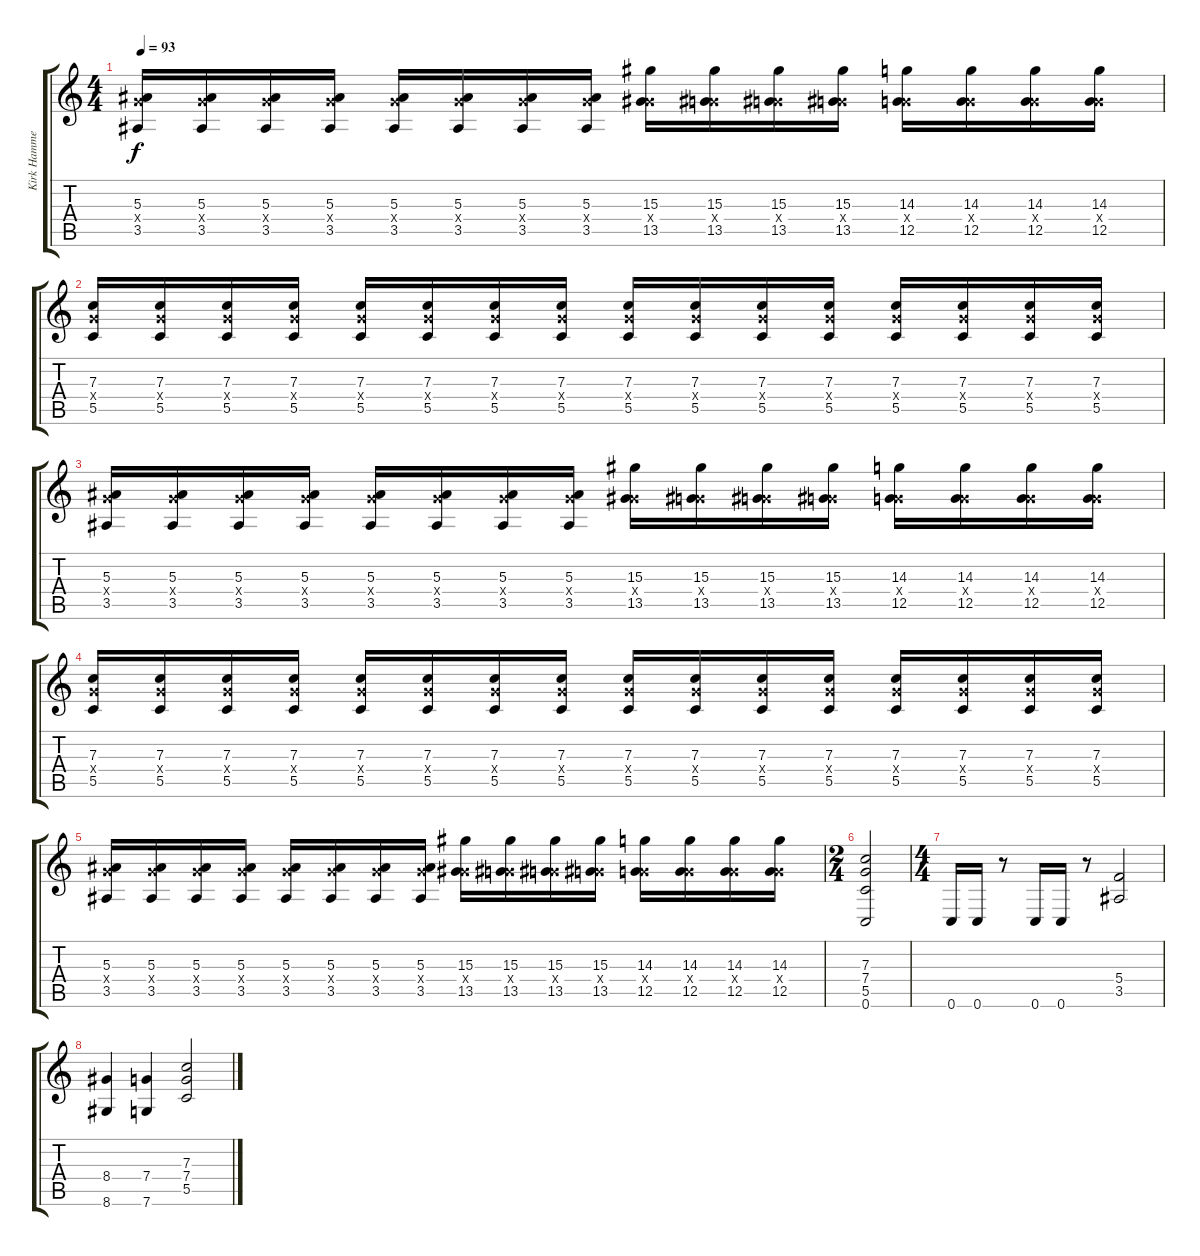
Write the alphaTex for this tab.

\track ("Kirk Hammett" "Kirk Hamme") {instrument distortionguitar}
\staff {score tabs}
\tuning (D4 A3 F3 C3 G2 C2) {hide}
\ts (4 4)
\tempo 93
\clef g2
\ks c
(5.3 7.4{x} 3.5).16{dy f} (5.3 7.4{x} 3.5).16 (5.3 7.4{x} 3.5).16 (5.3 7.4{x} 3.5).16 (5.3 7.4{x} 3.5).16 (5.3 7.4{x} 3.5).16 (5.3 7.4{x} 3.5).16 (5.3 7.4{x} 3.5).16 (15.3 7.4{x} 13.5).16 (15.3 7.4{x} 13.5).16 (15.3 7.4{x} 13.5).16 (15.3 7.4{x} 13.5).16 (14.3 7.4{x} 12.5).16 (14.3 7.4{x} 12.5).16 (14.3 7.4{x} 12.5).16 (14.3 7.4{x} 12.5).16 |
(7.3 7.4{x} 5.5).16 (7.3 7.4{x} 5.5).16 (7.3 7.4{x} 5.5).16 (7.3 7.4{x} 5.5).16 (7.3 7.4{x} 5.5).16 (7.3 7.4{x} 5.5).16 (7.3 7.4{x} 5.5).16 (7.3 7.4{x} 5.5).16 (7.3 7.4{x} 5.5).16 (7.3 7.4{x} 5.5).16 (7.3 7.4{x} 5.5).16 (7.3 7.4{x} 5.5).16 (7.3 7.4{x} 5.5).16 (7.3 7.4{x} 5.5).16 (7.3 7.4{x} 5.5).16 (7.3 7.4{x} 5.5).16 |
(5.3 7.4{x} 3.5).16 (5.3 7.4{x} 3.5).16 (5.3 7.4{x} 3.5).16 (5.3 7.4{x} 3.5).16 (5.3 7.4{x} 3.5).16 (5.3 7.4{x} 3.5).16 (5.3 7.4{x} 3.5).16 (5.3 7.4{x} 3.5).16 (15.3 7.4{x} 13.5).16 (15.3 7.4{x} 13.5).16 (15.3 7.4{x} 13.5).16 (15.3 7.4{x} 13.5).16 (14.3 7.4{x} 12.5).16 (14.3 7.4{x} 12.5).16 (14.3 7.4{x} 12.5).16 (14.3 7.4{x} 12.5).16 |
(7.3 7.4{x} 5.5).16 (7.3 7.4{x} 5.5).16 (7.3 7.4{x} 5.5).16 (7.3 7.4{x} 5.5).16 (7.3 7.4{x} 5.5).16 (7.3 7.4{x} 5.5).16 (7.3 7.4{x} 5.5).16 (7.3 7.4{x} 5.5).16 (7.3 7.4{x} 5.5).16 (7.3 7.4{x} 5.5).16 (7.3 7.4{x} 5.5).16 (7.3 7.4{x} 5.5).16 (7.3 7.4{x} 5.5).16 (7.3 7.4{x} 5.5).16 (7.3 7.4{x} 5.5).16 (7.3 7.4{x} 5.5).16 |
(5.3 7.4{x} 3.5).16 (5.3 7.4{x} 3.5).16 (5.3 7.4{x} 3.5).16 (5.3 7.4{x} 3.5).16 (5.3 7.4{x} 3.5).16 (5.3 7.4{x} 3.5).16 (5.3 7.4{x} 3.5).16 (5.3 7.4{x} 3.5).16 (15.3 7.4{x} 13.5).16 (15.3 7.4{x} 13.5).16 (15.3 7.4{x} 13.5).16 (15.3 7.4{x} 13.5).16 (14.3 7.4{x} 12.5).16 (14.3 7.4{x} 12.5).16 (14.3 7.4{x} 12.5).16 (14.3 7.4{x} 12.5).16 |
\ts (2 4)
(7.3 7.4 5.5 0.6).2 |
\ts (4 4)
0.6.16 0.6.16 r.8 0.6.16 0.6.16 r.8 (5.4 3.5).2 |
(8.4 8.6).4 (7.4 7.6).4 (7.3 7.4 5.5).2
